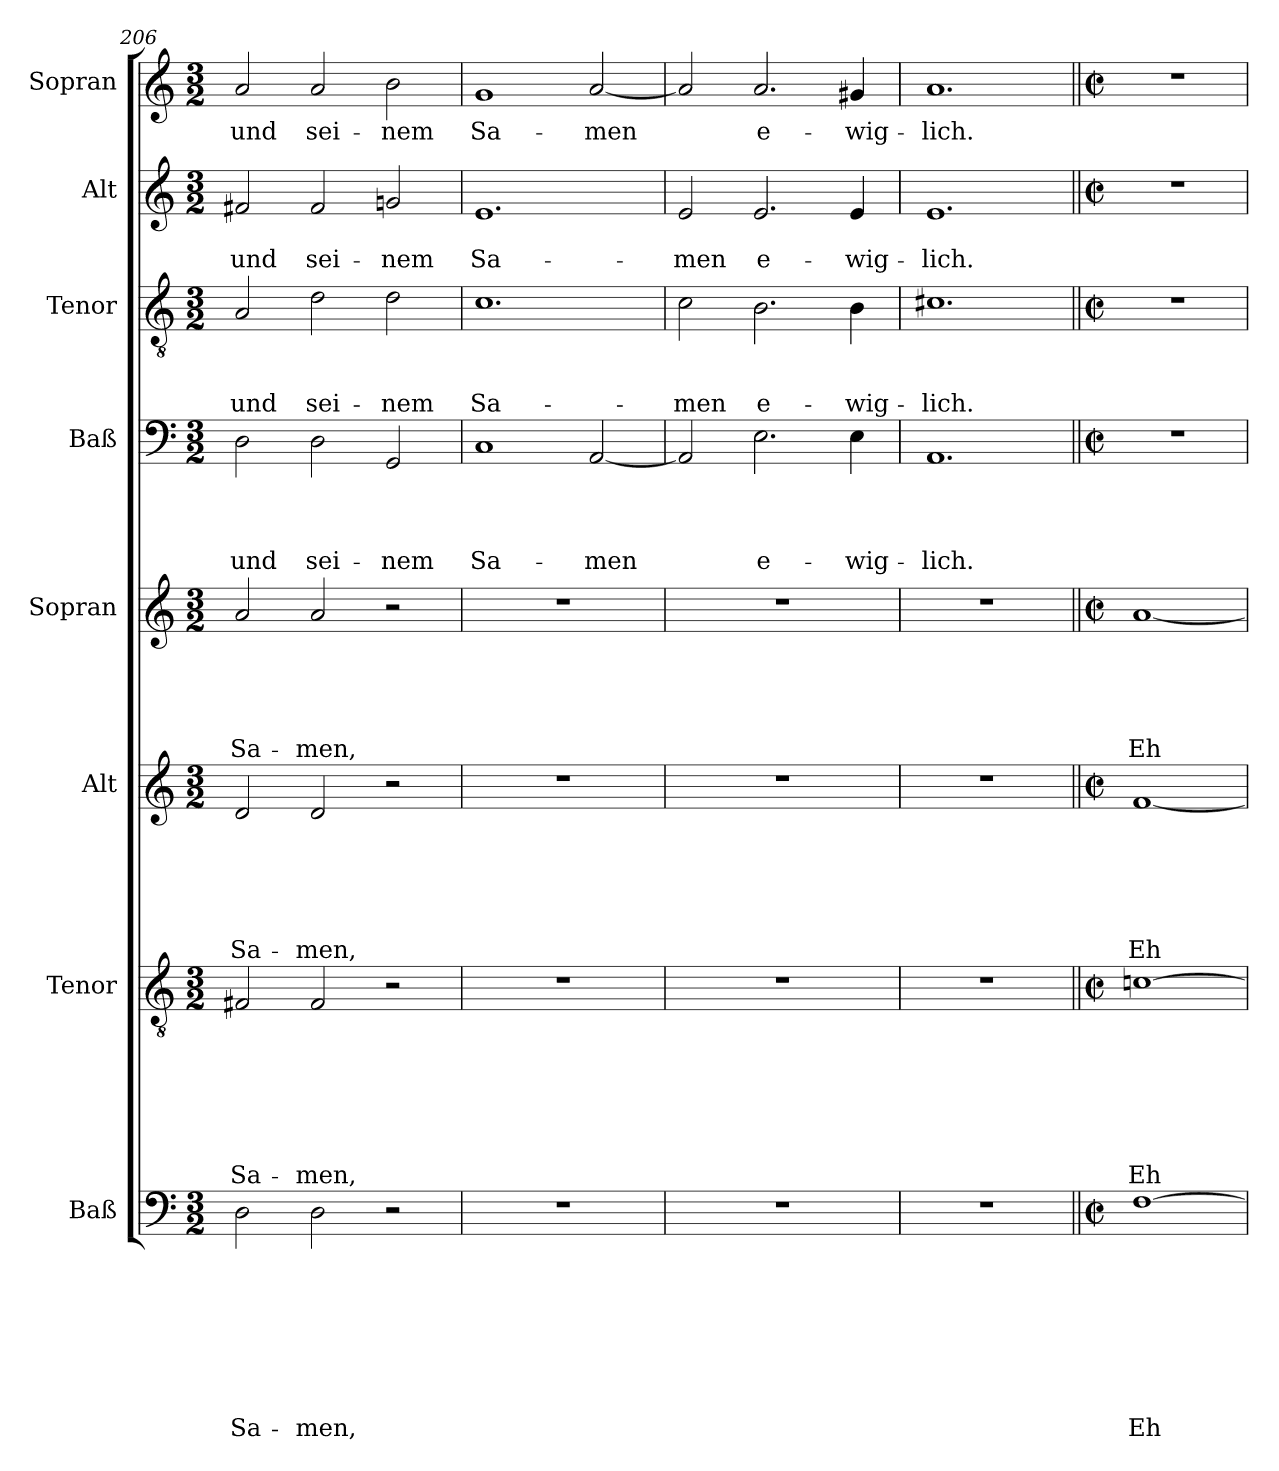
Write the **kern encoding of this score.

**kern	**text	**text	**text	**text	**text	**text	**text	**text	**kern	**text	**text	**text	**text	**text	**text	**text	**kern	**text	**text	**text	**text	**text	**text	**kern	**text	**text	**text	**text	**text	**kern	**text	**text	**text	**text	**kern	**text	**text	**text	**kern	**text	**text	**kern	**text
*part8	*part8	*part8	*part8	*part8	*part8	*part8	*part8	*part8	*part7	*part7	*part7	*part7	*part7	*part7	*part7	*part7	*part6	*part6	*part6	*part6	*part6	*part6	*part6	*part5	*part5	*part5	*part5	*part5	*part5	*part4	*part4	*part4	*part4	*part4	*part3	*part3	*part3	*part3	*part2	*part2	*part2	*part1	*part1
*staff8	*staff8	*staff8	*staff8	*staff8	*staff8	*staff8	*staff8	*staff8	*staff7	*staff7	*staff7	*staff7	*staff7	*staff7	*staff7	*staff7	*staff6	*staff6	*staff6	*staff6	*staff6	*staff6	*staff6	*staff5	*staff5	*staff5	*staff5	*staff5	*staff5	*staff4	*staff4	*staff4	*staff4	*staff4	*staff3	*staff3	*staff3	*staff3	*staff2	*staff2	*staff2	*staff1	*staff1
*I"Baß	*	*	*	*	*	*	*	*	*I"Tenor	*	*	*	*	*	*	*	*I"Alt	*	*	*	*	*	*	*I"Sopran	*	*	*	*	*	*I"Baß	*	*	*	*	*I"Tenor	*	*	*	*I"Alt	*	*	*I"Sopran	*
*clefF4	*	*	*	*	*	*	*	*	*clefGv2	*	*	*	*	*	*	*	*clefG2	*	*	*	*	*	*	*clefG2	*	*	*	*	*	*clefF4	*	*	*	*	*clefGv2	*	*	*	*clefG2	*	*	*clefG2	*
*k[]	*	*	*	*	*	*	*	*	*k[]	*	*	*	*	*	*	*	*k[]	*	*	*	*	*	*	*k[]	*	*	*	*	*	*k[]	*	*	*	*	*k[]	*	*	*	*k[]	*	*	*k[]	*
*C:	*	*	*	*	*	*	*	*	*C:	*	*	*	*	*	*	*	*C:	*	*	*	*	*	*	*C:	*	*	*	*	*	*C:	*	*	*	*	*C:	*	*	*	*C:	*	*	*C:	*
*M3/2	*	*	*	*	*	*	*	*	*M3/2	*	*	*	*	*	*	*	*M3/2	*	*	*	*	*	*	*M3/2	*	*	*	*	*	*M3/2	*	*	*	*	*M3/2	*	*	*	*M3/2	*	*	*M3/2	*
=206	=206	=206	=206	=206	=206	=206	=206	=206	=206	=206	=206	=206	=206	=206	=206	=206	=206	=206	=206	=206	=206	=206	=206	=206	=206	=206	=206	=206	=206	=206	=206	=206	=206	=206	=206	=206	=206	=206	=206	=206	=206	=206	=206
2D\	.	.	.	.	.	.	.	Sa-	2F#X/	.	.	.	.	.	.	Sa-	2d/	.	.	.	.	.	Sa-	2a/	.	.	.	.	Sa-	2D\	.	.	.	und	2A/	.	.	und	2f#X/	.	und	2a/	und
2D\	.	.	.	.	.	.	.	-men,	2F#/	.	.	.	.	.	.	-men,	2d/	.	.	.	.	.	-men,	2a/	.	.	.	.	-men,	2D\	.	.	.	sei-	2d\	.	.	sei-	2f#/	.	sei-	2a/	sei-
2r	.	.	.	.	.	.	.	.	2r	.	.	.	.	.	.	.	2r	.	.	.	.	.	.	2r	.	.	.	.	.	2GG/	.	.	.	-nem	2d\	.	.	-nem	2gn/	.	-nem	2b\	-nem
=207	=207	=207	=207	=207	=207	=207	=207	=207	=207	=207	=207	=207	=207	=207	=207	=207	=207	=207	=207	=207	=207	=207	=207	=207	=207	=207	=207	=207	=207	=207	=207	=207	=207	=207	=207	=207	=207	=207	=207	=207	=207	=207	=207
1.r	.	.	.	.	.	.	.	.	1.r	.	.	.	.	.	.	.	1.r	.	.	.	.	.	.	1.r	.	.	.	.	.	1C	.	.	.	Sa-	1.c	.	.	Sa-	1.e	.	Sa-	1g	Sa-
.	.	.	.	.	.	.	.	.	.	.	.	.	.	.	.	.	.	.	.	.	.	.	.	.	.	.	.	.	.	[2AA/	.	.	.	-men	.	.	.	.	.	.	.	[2a/	-men
!!LO:LB:g=z
=208	=208	=208	=208	=208	=208	=208	=208	=208	=208	=208	=208	=208	=208	=208	=208	=208	=208	=208	=208	=208	=208	=208	=208	=208	=208	=208	=208	=208	=208	=208	=208	=208	=208	=208	=208	=208	=208	=208	=208	=208	=208	=208	=208
1.r	.	.	.	.	.	.	.	.	1.r	.	.	.	.	.	.	.	1.r	.	.	.	.	.	.	1.r	.	.	.	.	.	2AA/]	.	.	.	.	2c\	.	.	-men	2e/	.	-men	2a/]	.
.	.	.	.	.	.	.	.	.	.	.	.	.	.	.	.	.	.	.	.	.	.	.	.	.	.	.	.	.	.	2.E\	.	.	.	e-	2.B\	.	.	e-	2.e/	.	e-	2.a/	e-
.	.	.	.	.	.	.	.	.	.	.	.	.	.	.	.	.	.	.	.	.	.	.	.	.	.	.	.	.	.	4E\	.	.	.	-wig-	4B\	.	.	-wig-	4e/	.	-wig-	4g#X/	-wig-
=209	=209	=209	=209	=209	=209	=209	=209	=209	=209	=209	=209	=209	=209	=209	=209	=209	=209	=209	=209	=209	=209	=209	=209	=209	=209	=209	=209	=209	=209	=209	=209	=209	=209	=209	=209	=209	=209	=209	=209	=209	=209	=209	=209
1.r	.	.	.	.	.	.	.	.	1.r	.	.	.	.	.	.	.	1.r	.	.	.	.	.	.	1.r	.	.	.	.	.	1.AA	.	.	.	-lich.	1.c#X	.	.	-lich.	1.e	.	-lich.	1.a	-lich.
=210||	=210||	=210||	=210||	=210||	=210||	=210||	=210||	=210||	=210||	=210||	=210||	=210||	=210||	=210||	=210||	=210||	=210||	=210||	=210||	=210||	=210||	=210||	=210||	=210||	=210||	=210||	=210||	=210||	=210||	=210||	=210||	=210||	=210||	=210||	=210||	=210||	=210||	=210||	=210||	=210||	=210||	=210||	=210||
*M2/2	*	*	*	*	*	*	*	*	*M2/2	*	*	*	*	*	*	*	*M2/2	*	*	*	*	*	*	*M2/2	*	*	*	*	*	*M2/2	*	*	*	*	*M2/2	*	*	*	*M2/2	*	*	*M2/2	*
*met(c|)	*	*	*	*	*	*	*	*	*met(c|)	*	*	*	*	*	*	*	*met(c|)	*	*	*	*	*	*	*met(c|)	*	*	*	*	*	*met(c|)	*	*	*	*	*met(c|)	*	*	*	*met(c|)	*	*	*met(c|)	*
[1F	.	.	.	.	.	.	.	Eh-	[1cn	.	.	.	.	.	.	Eh-	[1f	.	.	.	.	.	Eh-	[1a	.	.	.	.	Eh-	1r	.	.	.	.	1r	.	.	.	1r	.	.	1r	.
=	=	=	=	=	=	=	=	=	=	=	=	=	=	=	=	=	=	=	=	=	=	=	=	=	=	=	=	=	=	=	=	=	=	=	=	=	=	=	=	=	=	=	=
*-	*-	*-	*-	*-	*-	*-	*-	*-	*-	*-	*-	*-	*-	*-	*-	*-	*-	*-	*-	*-	*-	*-	*-	*-	*-	*-	*-	*-	*-	*-	*-	*-	*-	*-	*-	*-	*-	*-	*-	*-	*-	*-	*-
